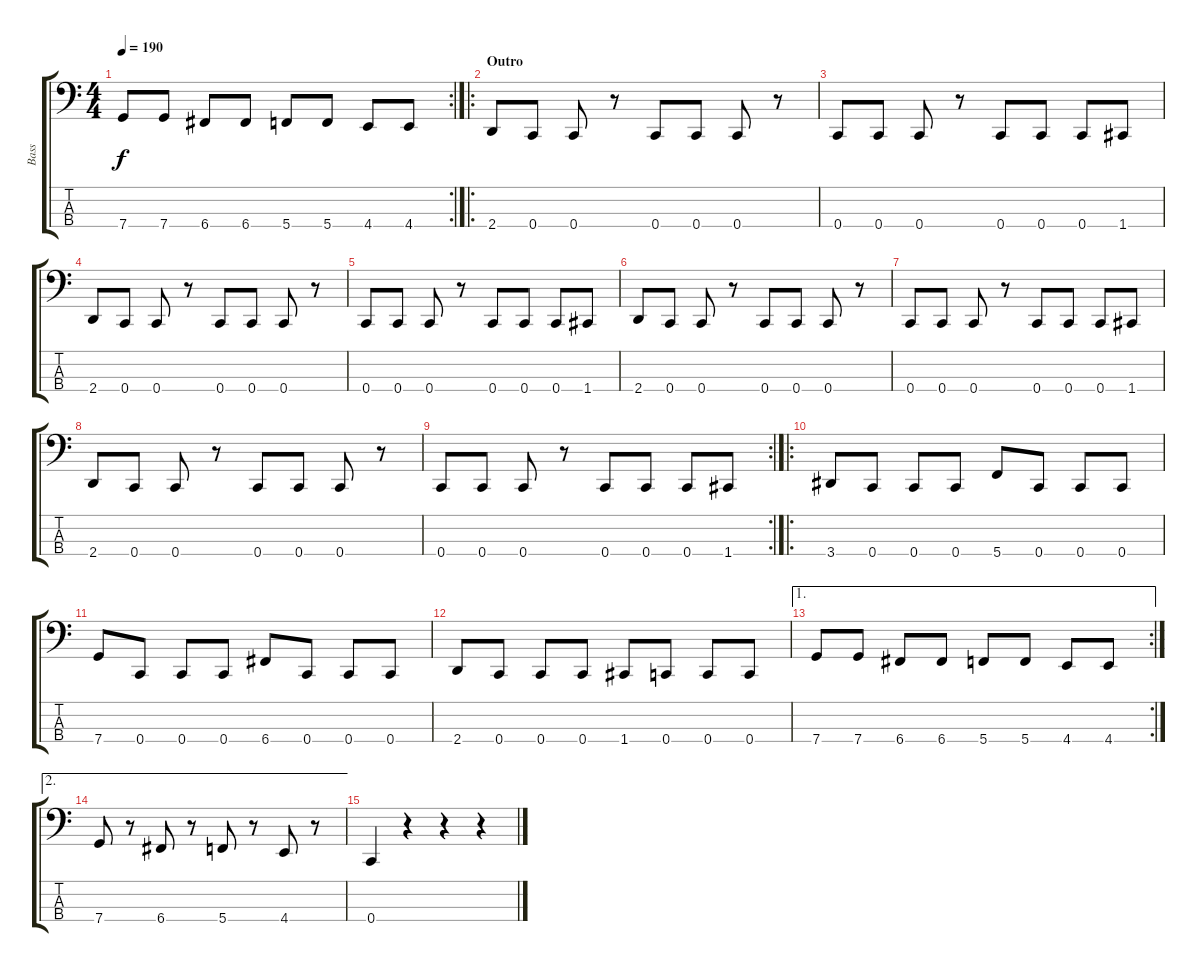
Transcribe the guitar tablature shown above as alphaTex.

\track ("Bass" "Bass") {instrument electricbasspick}
\staff {score tabs}
\tuning (F2 C2 G1 C1) {hide}
\rc 2
\ts (4 4)
\tempo 190
\clef f4
\ks c
7.4.8{dy f} 7.4.8 6.4.8 6.4.8 5.4.8 5.4.8 4.4.8 4.4.8 |
\ro
\section ("" "Outro")
2.4.8 0.4.8 0.4.8 r.8 0.4.8 0.4.8 0.4.8 r.8 |
0.4.8 0.4.8 0.4.8 r.8 0.4.8 0.4.8 0.4.8 1.4.8 |
2.4.8 0.4.8 0.4.8 r.8 0.4.8 0.4.8 0.4.8 r.8 |
0.4.8 0.4.8 0.4.8 r.8 0.4.8 0.4.8 0.4.8 1.4.8 |
2.4.8 0.4.8 0.4.8 r.8 0.4.8 0.4.8 0.4.8 r.8 |
0.4.8 0.4.8 0.4.8 r.8 0.4.8 0.4.8 0.4.8 1.4.8 |
2.4.8 0.4.8 0.4.8 r.8 0.4.8 0.4.8 0.4.8 r.8 |
\rc 2
0.4.8 0.4.8 0.4.8 r.8 0.4.8 0.4.8 0.4.8 1.4.8 |
\ro
3.4.8 0.4.8 0.4.8 0.4.8 5.4.8 0.4.8 0.4.8 0.4.8 |
7.4.8 0.4.8 0.4.8 0.4.8 6.4.8 0.4.8 0.4.8 0.4.8 |
2.4.8 0.4.8 0.4.8 0.4.8 1.4.8 0.4.8 0.4.8 0.4.8 |
\ae 1
\rc 2
7.4.8 7.4.8 6.4.8 6.4.8 5.4.8 5.4.8 4.4.8 4.4.8 |
\ae 2
7.4.8 r.8 6.4.8 r.8 5.4.8 r.8 4.4.8 r.8 |
0.4.4 r.4 r.4 r.4
